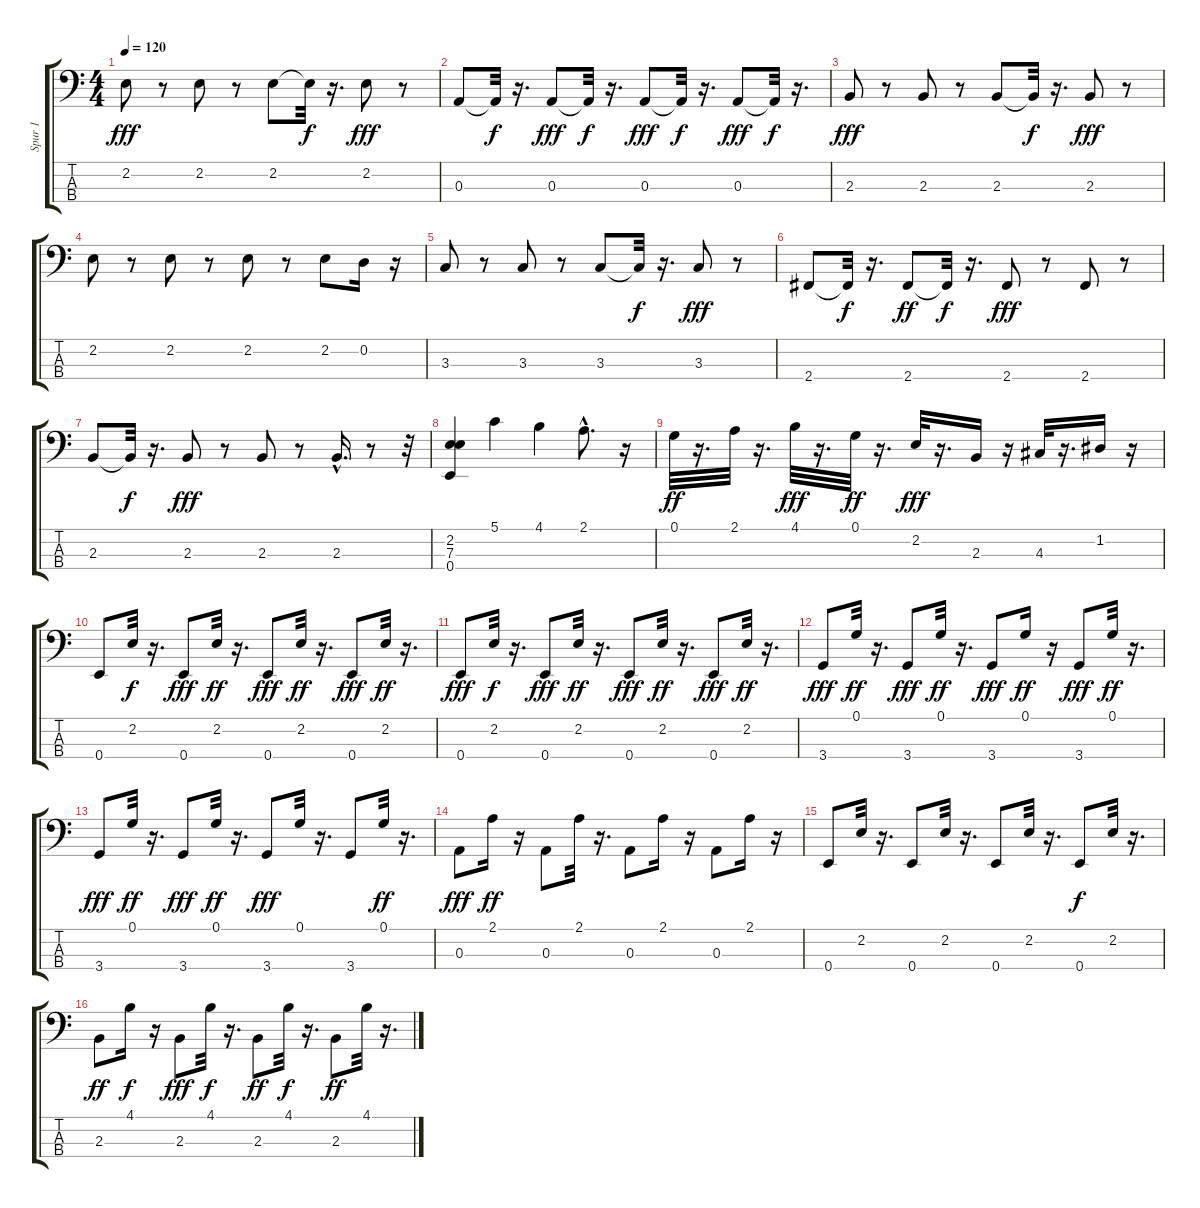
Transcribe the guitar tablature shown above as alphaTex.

\track ("Spur 1" "Spur 1") {instrument slapbass2}
\staff {score tabs}
\tuning (G2 D2 A1 E1) {hide}
\ts (4 4)
\tempo 120
\clef f4
\ks c
2.2.8{dy fff} r.8 2.2.8 r.8 2.2.8 2.2{t}.32{dy f} r.16{d} 2.2.8{dy fff} r.8 |
0.3.8 0.3{t}.32{dy f} r.16{d} 0.3.8{dy fff} 0.3{t}.32{dy f} r.16{d} 0.3.8{dy fff} 0.3{t}.32{dy f} r.16{d} 0.3.8{dy fff} 0.3{t}.32{dy f} r.16{d} |
2.3.8{dy fff} r.8 2.3.8 r.8 2.3.8 2.3{t}.32{dy f} r.16{d} 2.3.8{dy fff} r.8 |
2.2.8 r.8 2.2.8 r.8 2.2.8 r.8 2.2.8 0.2.16 r.16 |
3.3.8 r.8 3.3.8 r.8 3.3.8 3.3{t}.32{dy f} r.16{d} 3.3.8{dy fff} r.8 |
2.4.8 2.4{t}.32{dy f} r.16{d} 2.4.8{dy ff} 2.4{t}.32{dy f} r.16{d} 2.4.8{dy fff} r.8 2.4.8 r.8 |
2.3.8 2.3{t}.32{dy f} r.16{d} 2.3.8{dy fff} r.8 2.3.8 r.8 2.3{hac}.16{d} r.8 r.32 |
(2.2 7.3 0.4).4 5.1.4 4.1.4 2.1{hac}.8{d} r.16 |
0.1.32{dy ff} r.16{d} 2.1.32 r.16{d} 4.1.32{dy fff} r.16{d} 0.1.32{dy ff} r.16{d} 2.2.32{dy fff} r.16{d} 2.3.16 r.16 4.3.32 r.16{d} 1.2.16 r.16 |
0.4.8 2.2.32{dy f} r.16{d} 0.4.8{dy fff} 2.2.32{dy ff} r.16{d} 0.4.8{dy fff} 2.2.32{dy ff} r.16{d} 0.4.8{dy fff} 2.2.32{dy ff} r.16{d} |
0.4.8{dy fff} 2.2.32{dy f} r.16{d} 0.4.8{dy fff} 2.2.32{dy ff} r.16{d} 0.4.8{dy fff} 2.2.32{dy ff} r.16{d} 0.4.8{dy fff} 2.2.32{dy ff} r.16{d} |
3.4.8{dy fff} 0.1.32{dy ff} r.16{d} 3.4.8{dy fff} 0.1.32{dy ff} r.16{d} 3.4.8{dy fff} 0.1.16{dy ff} r.16 3.4.8{dy fff} 0.1.32{dy ff} r.16{d} |
3.4.8{dy fff} 0.1.32{dy ff} r.16{d} 3.4.8{dy fff} 0.1.32{dy ff} r.16{d} 3.4.8{dy fff} 0.1.32 r.16{d} 3.4.8 0.1.32{dy ff} r.16{d} |
0.3.8{dy fff} 2.1.16{dy ff} r.16 0.3.8 2.1.32 r.16{d} 0.3.8 2.1.16 r.16 0.3.8 2.1.16 r.16 |
0.4.8 2.2.32 r.16{d} 0.4.8 2.2.32 r.16{d} 0.4.8 2.2.32 r.16{d} 0.4.8{dy f} 2.2.32 r.16{d} |
2.3.8{dy ff} 4.1.16{dy f} r.16 2.3.8{dy fff} 4.1.32{dy f} r.16{d} 2.3.8{dy ff} 4.1.32{dy f} r.16{d} 2.3.8{dy ff} 4.1.32 r.16{d}
